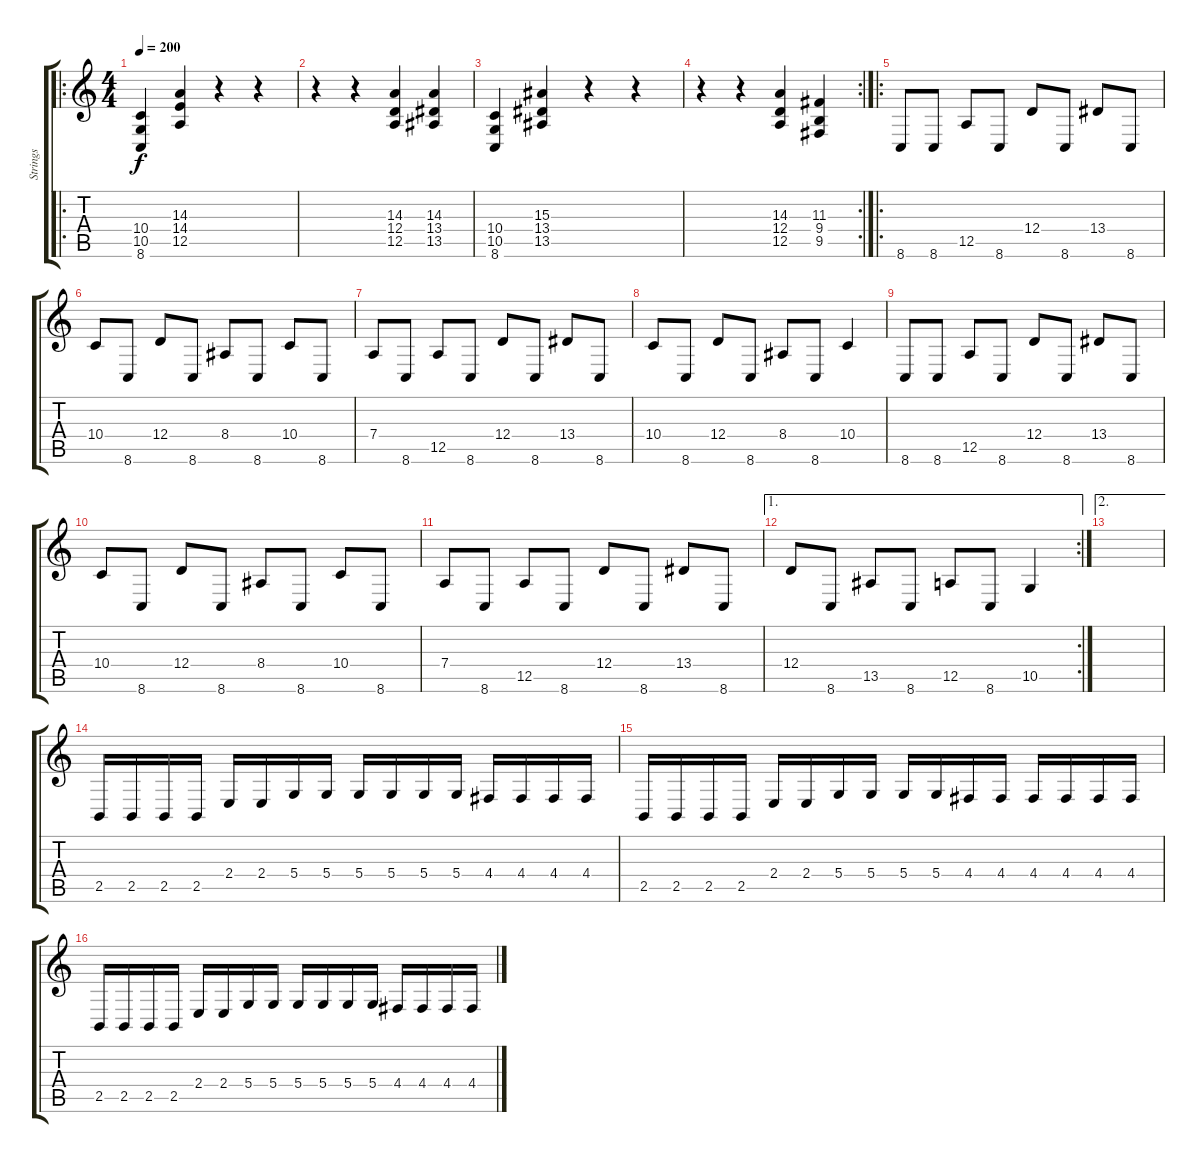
\track ("Strings" "Strings") {instrument stringensemble2}
\staff {score tabs}
\tuning (E4 B3 G3 D3 A2 E2) {hide}
\ro
\ts (4 4)
\tempo 200
\clef g2
\ks c
(10.4 10.5 8.6).4{dy f} (14.3 14.4 12.5).4 r.4 r.4 |
r.4 r.4 (14.3 12.4 12.5).4 (14.3 13.4 13.5).4 |
(10.4 10.5 8.6).4 (15.3 13.4 13.5).4 r.4 r.4 |
\rc 2
r.4 r.4 (14.3 12.4 12.5).4 (11.3 9.4 9.5).4 |
\ro
8.6.8 8.6.8 12.5.8 8.6.8 12.4.8 8.6.8 13.4.8 8.6.8 |
10.4.8 8.6.8 12.4.8 8.6.8 8.4.8 8.6.8 10.4.8 8.6.8 |
7.4.8 8.6.8 12.5.8 8.6.8 12.4.8 8.6.8 13.4.8 8.6.8 |
10.4.8 8.6.8 12.4.8 8.6.8 8.4.8 8.6.8 10.4.4 |
8.6.8 8.6.8 12.5.8 8.6.8 12.4.8 8.6.8 13.4.8 8.6.8 |
10.4.8 8.6.8 12.4.8 8.6.8 8.4.8 8.6.8 10.4.8 8.6.8 |
7.4.8 8.6.8 12.5.8 8.6.8 12.4.8 8.6.8 13.4.8 8.6.8 |
\ae 1
\rc 2
12.4.8 8.6.8 13.5.8 8.6.8 12.5.8 8.6.8 10.5.4 |
\ae 2
|
2.5.16 2.5.16 2.5.16 2.5.16 2.4.16 2.4.16 5.4.16 5.4.16 5.4.16 5.4.16 5.4.16 5.4.16 4.4.16 4.4.16 4.4.16 4.4.16 |
2.5.16 2.5.16 2.5.16 2.5.16 2.4.16 2.4.16 5.4.16 5.4.16 5.4.16 5.4.16 4.4.16 4.4.16 4.4.16 4.4.16 4.4.16 4.4.16 |
2.5.16 2.5.16 2.5.16 2.5.16 2.4.16 2.4.16 5.4.16 5.4.16 5.4.16 5.4.16 5.4.16 5.4.16 4.4.16 4.4.16 4.4.16 4.4.16
